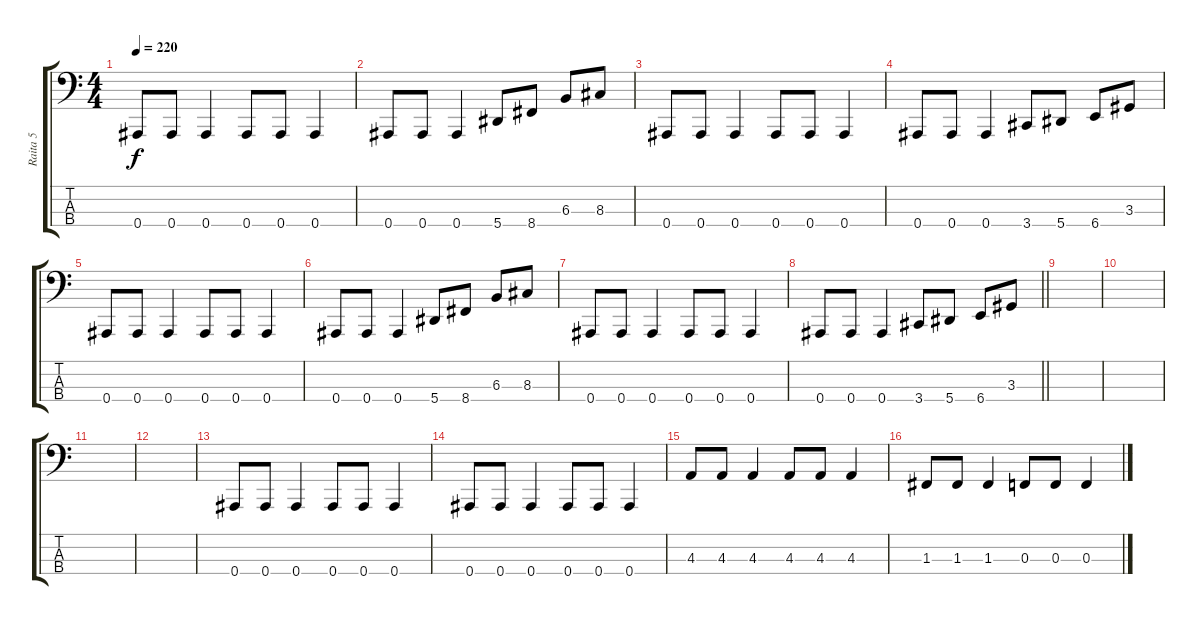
\track ("Raita 5" "Raita 5") {instrument slapbass1}
\staff {score tabs}
\tuning (Eb2 Bb1 F1 Bb0) {hide}
\ts (4 4)
\section ("" "")
\tempo 220
\clef f4
\ks c
0.4.8{dy f} 0.4.8 0.4.4 0.4.8 0.4.8 0.4.4 |
0.4.8 0.4.8 0.4.4 5.4.8 8.4.8 6.3.8 8.3.8 |
0.4.8 0.4.8 0.4.4 0.4.8 0.4.8 0.4.4 |
0.4.8 0.4.8 0.4.4 3.4.8 5.4.8 6.4.8 3.3.8 |
0.4.8 0.4.8 0.4.4 0.4.8 0.4.8 0.4.4 |
0.4.8 0.4.8 0.4.4 5.4.8 8.4.8 6.3.8 8.3.8 |
0.4.8 0.4.8 0.4.4 0.4.8 0.4.8 0.4.4 |
\barLineRight lightlight
0.4.8 0.4.8 0.4.4 3.4.8 5.4.8 6.4.8 3.3.8 |
\section ("" "")
|
|
|
|
0.4.8 0.4.8 0.4.4 0.4.8 0.4.8 0.4.4 |
0.4.8 0.4.8 0.4.4 0.4.8 0.4.8 0.4.4 |
4.3.8 4.3.8 4.3.4 4.3.8 4.3.8 4.3.4 |
1.3.8 1.3.8 1.3.4 0.3.8 0.3.8 0.3.4
